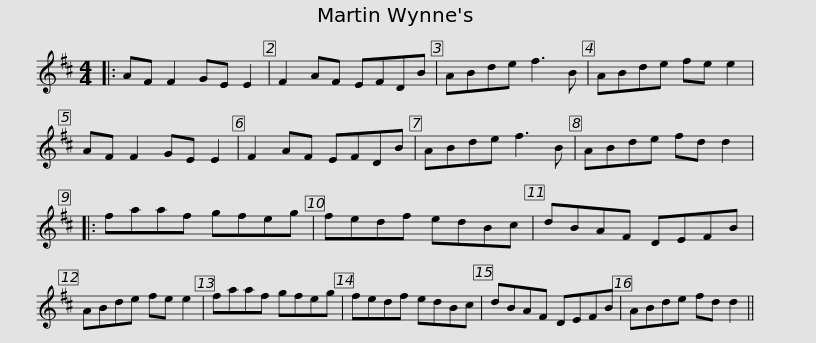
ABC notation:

X:1
L:1/8
M:4/4
I:linebreak $
K:D
V:1 treble
V:1
|: AF F2 GE E2 | F2 AF EFDB | ABde f3 B | ABde fe e2 | AF F2 GE E2 | %5
 F2 AF EFDB |$ ABde f3 B | ABde fd d2 |: faaf gfeg | fedf edBc | %10
 dBAF DEFB | ABde fe e2 |$ faaf gfeg | fedf edBc | dBAF DEFB | %15
 ABde fd d2 || %16
